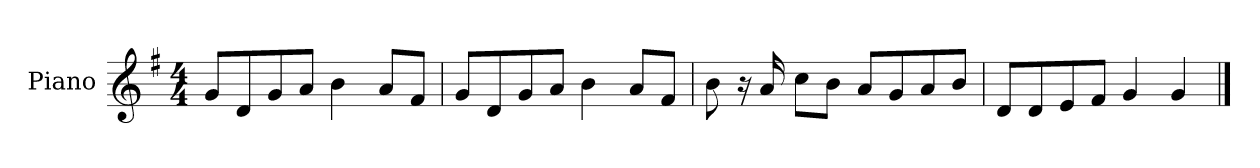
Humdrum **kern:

**kern
*part1
*staff1
*I"Piano
*I'P-no
*clefG2
*k[f#]
*M4/4
*MM91
=1
8g/L
8d/
8g/
8a/J
4b\
8a/L
8f#/J
=2
8g/L
8d/
8g/
8a/J
4b\
8a/L
8f#/J
=3
8b\
16r
16a/
8cc\L
8b\J
8a/L
8g/
8a/
8b/J
=4
8d/L
8d/
8e/
8f#/J
4g/
4g/
==
*-
